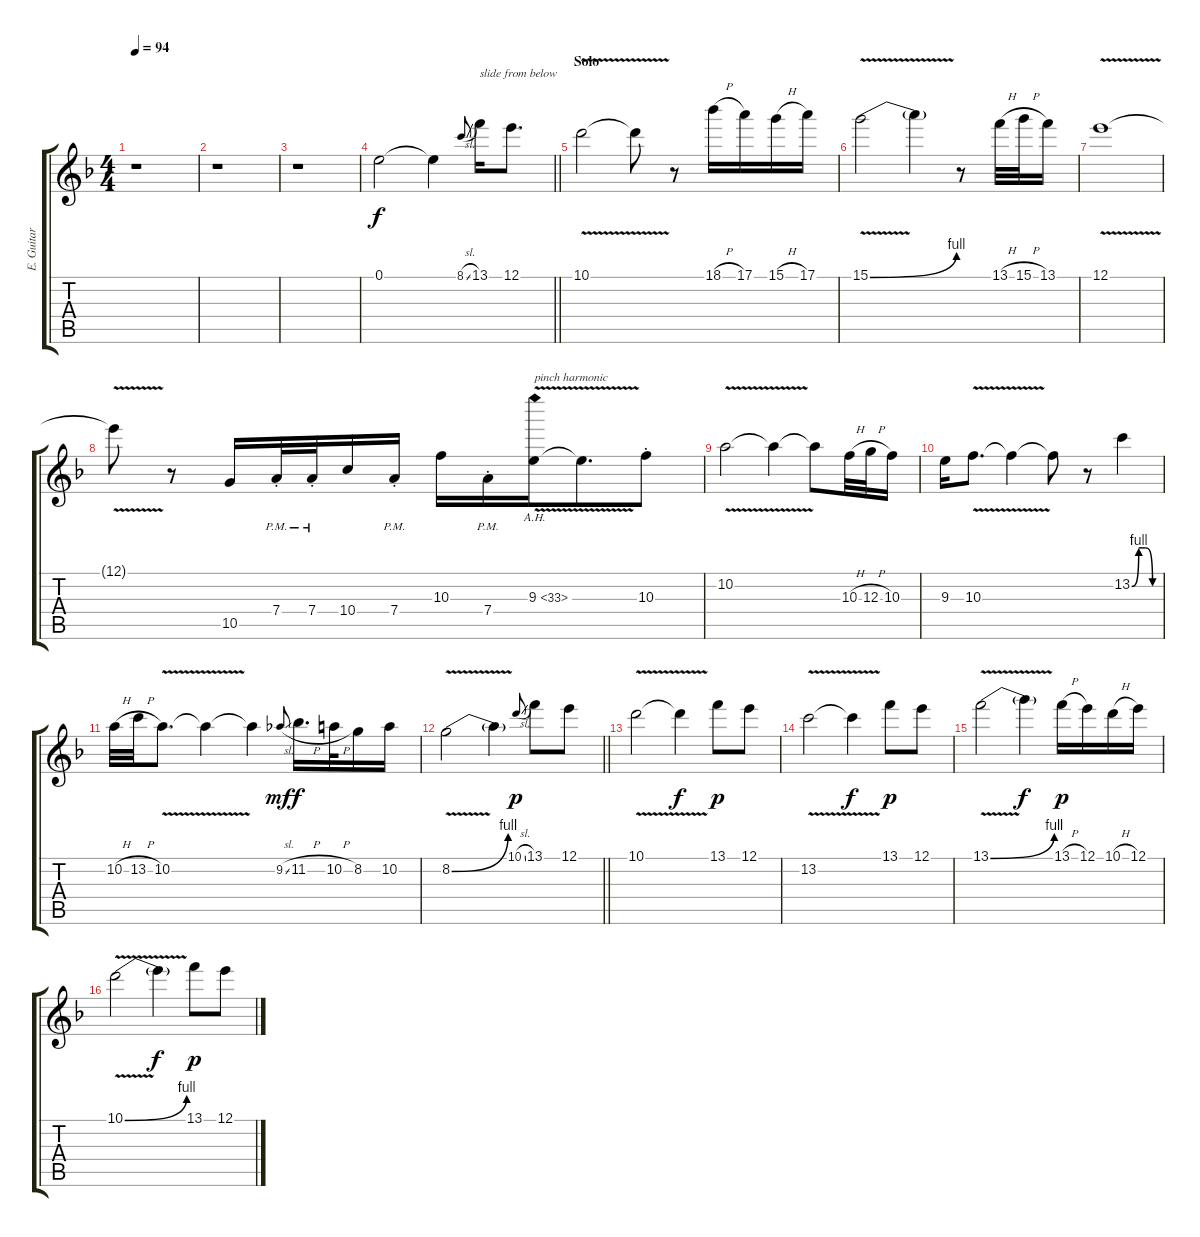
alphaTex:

\track ("E. Guitar Solo (Joe)" "E. Guitar ") {instrument overdrivenguitar}
\staff {score tabs}
\tuning (E4 B3 G3 D3 A2 E2) {hide}
\ts (4 4)
\tempo 94
\clef g2
\ks dminor
r.1{dy f} |
r.1 |
r.1 |
\barLineRight lightlight
0.1.2 0.1{t}.4 8.1{sl}.8{gr onbeat} 13.1.16{txt "slide from below"} 12.1.8{d} |
\section ("" "Solo")
10.1{v}.2 10.1{t}.8 r.8 18.1{h}.16 17.1.16 15.1{h}.16 17.1.16 |
15.1{be (bend 0 0 60 4) v}.2 15.1{t}.4 r.8 13.1{h}.32 15.1{h}.32 13.1.16 |
12.1{v}.1 |
12.1{v t}.8 r.8 10.5.16 7.4{pm st}.32 7.4{pm st}.32 10.4.16 7.4{pm st}.16 10.3.16 7.4{pm st}.16 9.3{ah 24 v}.16{txt "pinch harmonic"} 9.3{t}.8{d beam merge} 10.3{st}.8 |
10.2{v}.2 10.2{t}.4 10.2{t}.8 10.3{h}.32 12.3{h}.32 10.3.16 |
9.3.16 10.3{v}.8{d} 10.3{t}.4 10.3{t}.8 r.8 13.2{be (custom 0 0 15 4 30 4 45 0 60 0)}.4 |
10.2{h}.32 13.2{h}.32 10.2{v}.8{d} 10.2{t}.4 10.2{t}.4 9.2{sl}.8{gr onbeat dy mf} 11.2{h}.16{d dy f} 10.2{h}.32 8.2.16 10.2.16 |
\barLineRight lightlight
8.2{be (bend 0 0 60 4) v}.2 8.2{t}.4 10.1{sl}.8{gr onbeat dy p} 13.1.8 12.1.8 |
10.1{v}.2 10.1{t}.4{dy f} 13.1.8{dy p} 12.1.8 |
13.2{v}.2 13.2{t}.4{dy f} 13.1.8{dy p} 12.1.8 |
13.1{be (bend 0 0 60 4) v}.2 13.1{t}.4{dy f} 13.1{h}.16{dy p} 12.1.16 10.1{h}.16 12.1.16 |
10.1{be (bend 0 0 60 4) v}.2 10.1{t}.4{dy f} 13.1.8{dy p} 12.1.8
